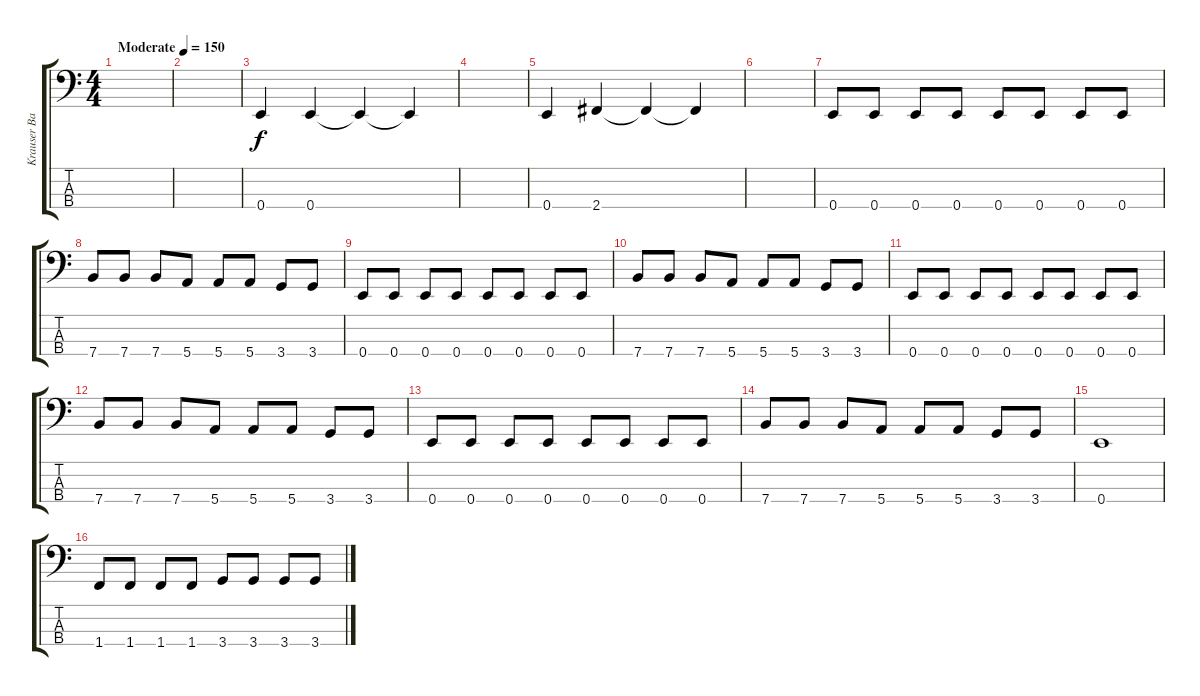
\track ("Krauser Bass" "Krauser Ba") {instrument electricbassfinger}
\staff {score tabs}
\tuning (G2 D2 A1 E1) {hide}
\ts (4 4)
\tempo (150 "Moderate")
\clef f4
\ks c
|
|
0.4.4 0.4.4 0.4{t}.4 0.4{t}.4 |
|
0.4.4 2.4.4 2.4{t}.4 2.4{t}.4 |
|
0.4.8 0.4.8 0.4.8 0.4.8 0.4.8 0.4.8 0.4.8 0.4.8 |
7.4.8 7.4.8 7.4.8 5.4.8 5.4.8 5.4.8 3.4.8 3.4.8 |
0.4.8 0.4.8 0.4.8 0.4.8 0.4.8 0.4.8 0.4.8 0.4.8 |
7.4.8 7.4.8 7.4.8 5.4.8 5.4.8 5.4.8 3.4.8 3.4.8 |
0.4.8 0.4.8 0.4.8 0.4.8 0.4.8 0.4.8 0.4.8 0.4.8 |
7.4.8 7.4.8 7.4.8 5.4.8 5.4.8 5.4.8 3.4.8 3.4.8 |
0.4.8 0.4.8 0.4.8 0.4.8 0.4.8 0.4.8 0.4.8 0.4.8 |
7.4.8 7.4.8 7.4.8 5.4.8 5.4.8 5.4.8 3.4.8 3.4.8 |
0.4.1 |
1.4.8 1.4.8 1.4.8 1.4.8 3.4.8 3.4.8 3.4.8 3.4.8
